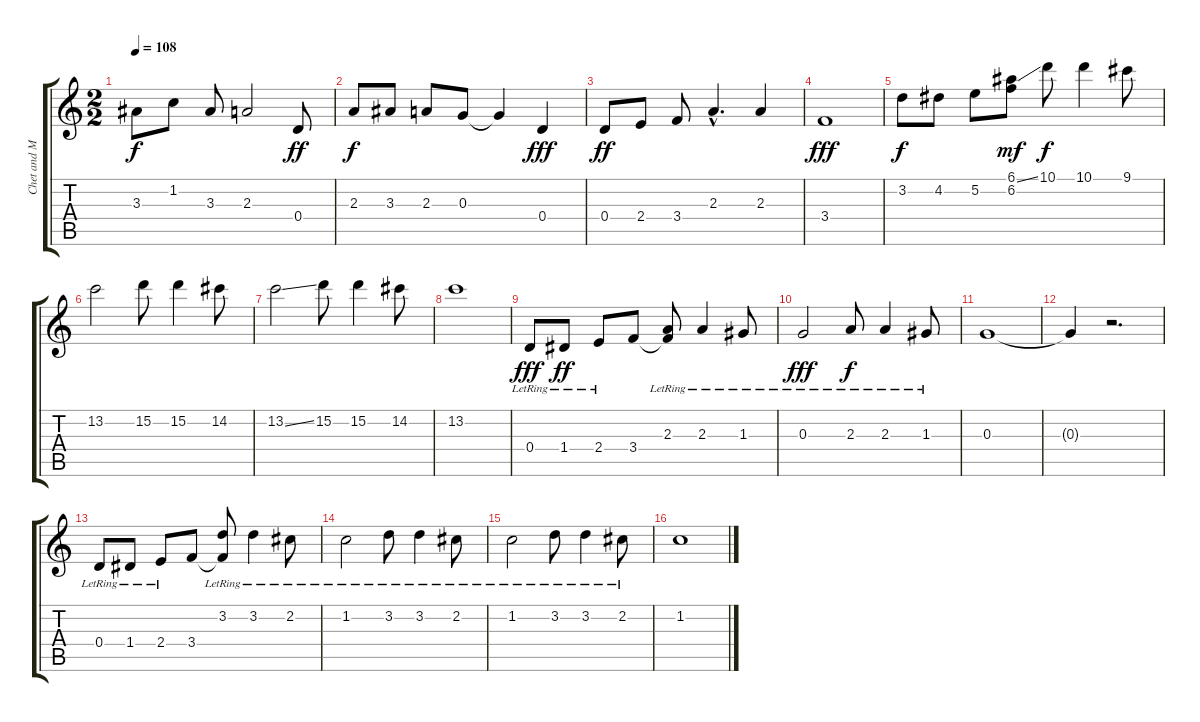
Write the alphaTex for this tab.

\track ("Chet and Merle" "Chet and M") {instrument acousticguitarnylon}
\staff {score tabs}
\tuning (E4 B3 G3 D3 A2 E2) {hide}
\ts (2 2)
\tempo 108
\clef g2
\ks c
3.3.8{dy f} 1.2.8 3.3.8 2.3.2 0.4.8{dy ff} |
2.3.8{dy f} 3.3.8 2.3.8 0.3.8 0.3{t}.4 0.4.4{dy fff} |
0.4.8{dy ff} 2.4.8 3.4.8 2.3{hac}.4{d} 2.3.4 |
3.4.1{dy fff} |
3.2.8{dy f} 4.2.8 5.2.8 (6.1{ss} 6.2).8{dy mf} 10.1.8{dy f} 10.1.4 9.1.8 |
13.2.2 15.2.8 15.2.4 14.2.8 |
13.2{ss}.2 15.2.8 15.2.4 14.2.8 |
13.2.1 |
0.4{lr}.8{dy fff} 1.4{lr}.8{dy ff} 2.4{lr}.8 3.4.8 (2.3{lr} 3.4{t}).8 2.3{lr}.4 1.3{lr}.8 |
0.3{lr}.2{dy fff} 2.3{lr}.8{dy f} 2.3{lr}.4 1.3{lr}.8 |
0.3.1 |
0.3{t}.4 r.2{d} |
0.4{lr}.8 1.4{lr}.8 2.4{lr}.8 3.4.8 (3.2{lr} 3.4{t}).8 3.2{lr}.4 2.2{lr}.8 |
1.2{lr}.2 3.2{lr}.8 3.2{lr}.4 2.2{lr}.8 |
1.2{lr}.2 3.2{lr}.8 3.2{lr}.4 2.2{lr}.8 |
1.2.1
